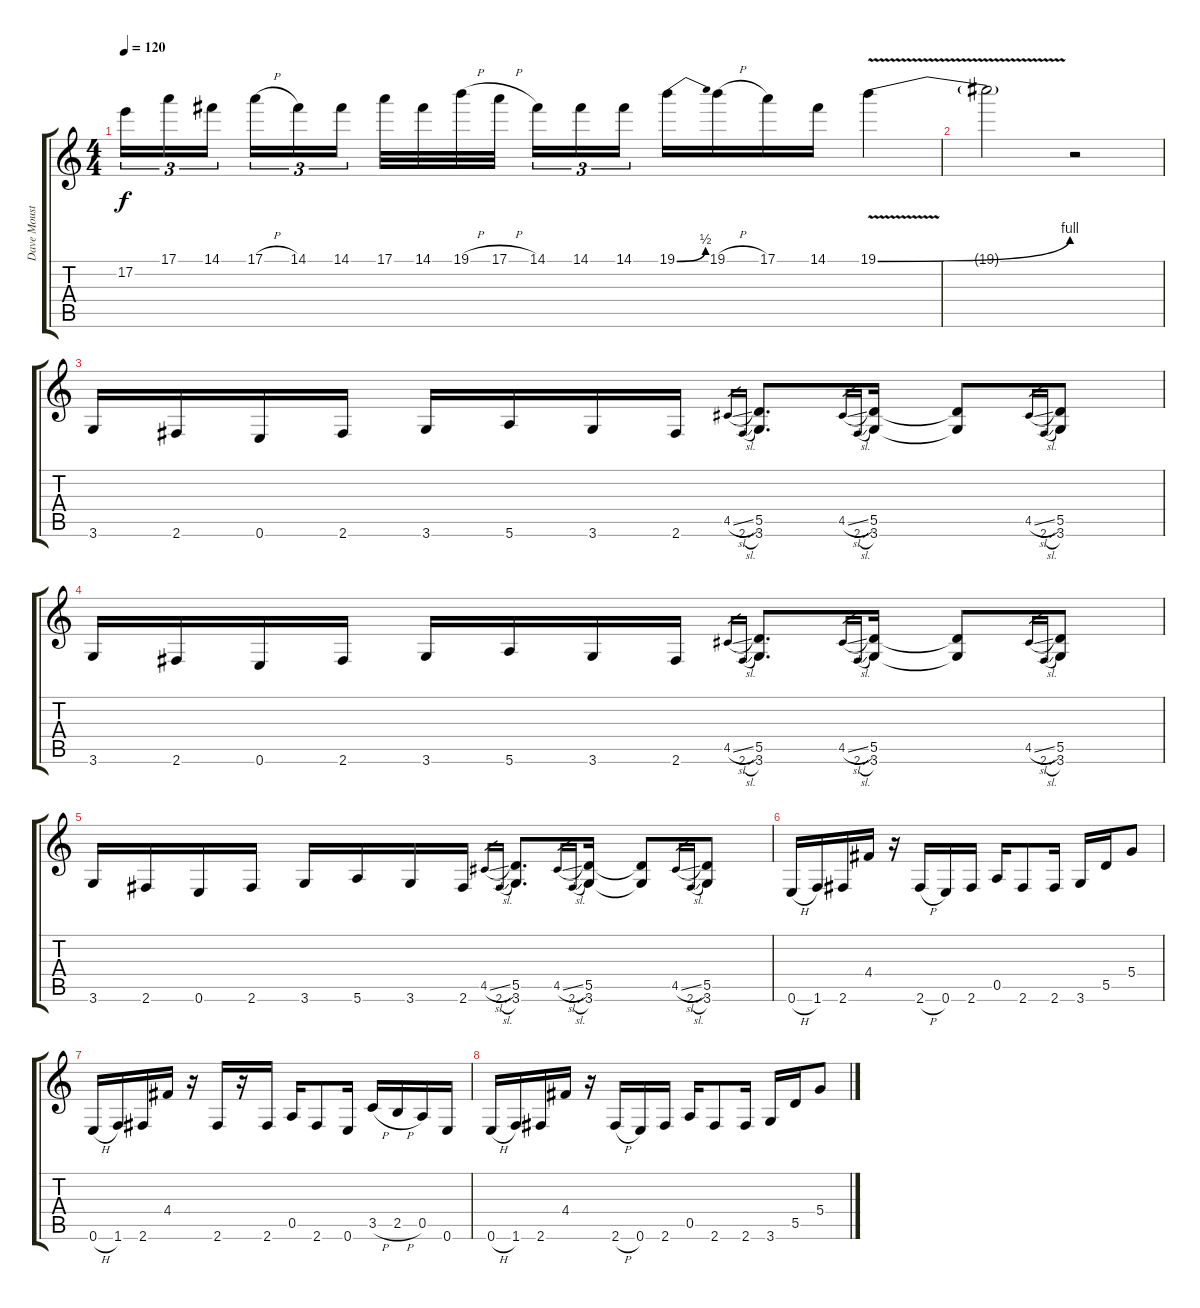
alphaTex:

\track ("Dave Moustaine" "Dave Moust") {instrument distortionguitar}
\staff {score tabs}
\tuning (E4 B3 G3 D3 A2 E2) {hide}
\ts (4 4)
\tempo 120
\clef g2
\ks c
17.2.16{tu (3 2) dy f} 17.1.16{tu (3 2)} 14.1.16{tu (3 2) beam splitsecondary} 17.1{h}.16{tu (3 2)} 14.1.16{tu (3 2)} 14.1.16{tu (3 2)} 17.1.32 14.1.32 19.1{h}.32 17.1{h}.32{beam splitsecondary} 14.1.16{tu (3 2)} 14.1.16{tu (3 2)} 14.1.16{tu (3 2)} 19.1{be (bend 0 0 60 2)}.16 19.1{h}.16 17.1.16 14.1.16 19.1{be (bend 0 0 60 4) v}.4 |
19.1{t}.2 r.2 |
3.6.16 2.6.16 0.6.16 2.6.16 3.6.16 5.6.16 3.6.16 2.6.16 4.5{sl}.16{gr} 2.6{sl}.16{gr} (5.5 3.6).8{d} 4.5{sl}.16{gr} 2.6{sl}.16{gr} (5.5 3.6).16 (5.5{t} 3.6{t}).8 4.5{sl}.16{gr} 2.6{sl}.16{gr} (5.5 3.6).8 |
3.6.16 2.6.16 0.6.16 2.6.16 3.6.16 5.6.16 3.6.16 2.6.16 4.5{sl}.16{gr} 2.6{sl}.16{gr} (5.5 3.6).8{d} 4.5{sl}.16{gr} 2.6{sl}.16{gr} (5.5 3.6).16 (5.5{t} 3.6{t}).8 4.5{sl}.16{gr} 2.6{sl}.16{gr} (5.5 3.6).8 |
3.6.16 2.6.16 0.6.16 2.6.16 3.6.16 5.6.16 3.6.16 2.6.16 4.5{sl}.16{gr} 2.6{sl}.16{gr} (5.5 3.6).8{d} 4.5{sl}.16{gr} 2.6{sl}.16{gr} (5.5 3.6).16 (5.5{t} 3.6{t}).8 4.5{sl}.16{gr} 2.6{sl}.16{gr} (5.5 3.6).8 |
0.6{h}.16 1.6.16 2.6.16 4.4.16 r.16 2.6{h}.16 0.6.16 2.6.16 0.5.16 2.6.8 2.6.16 3.6.16 5.5.16 5.4.8 |
0.6{h}.16 1.6.16 2.6.16 4.4.16 r.16 2.6.16 r.16 2.6.16 0.5.16 2.6.8 0.6.16 3.5{h}.16 2.5{h}.16 0.5.16 0.6.16 |
0.6{h}.16 1.6.16 2.6.16 4.4.16 r.16 2.6{h}.16 0.6.16 2.6.16 0.5.16 2.6.8 2.6.16 3.6.16 5.5.16 5.4.8
